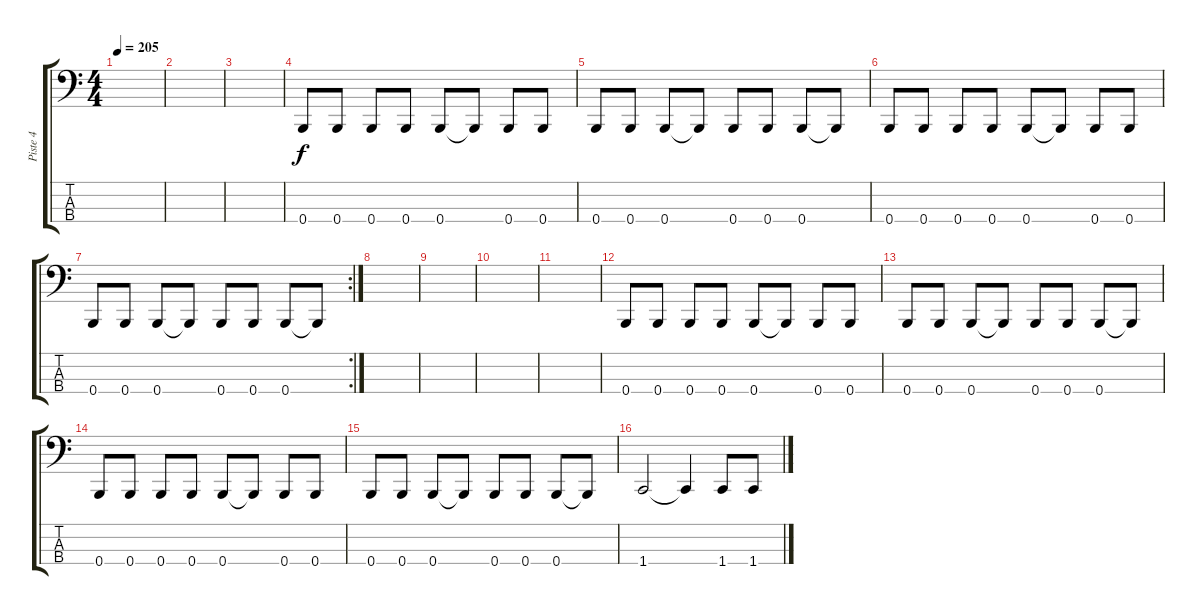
\track ("Piste 4" "Piste 4") {instrument electricbassfinger}
\staff {score tabs}
\tuning (E2 B1 Gb1 B0) {hide}
\ts (4 4)
\tempo 205
\clef f4
\ks c
|
|
|
0.4.8 0.4.8 0.4.8 0.4.8 0.4.8 0.4{t}.8 0.4.8 0.4.8 |
0.4.8 0.4.8 0.4.8 0.4{t}.8 0.4.8 0.4.8 0.4.8 0.4{t}.8 |
0.4.8 0.4.8 0.4.8 0.4.8 0.4.8 0.4{t}.8 0.4.8 0.4.8 |
\rc 2
0.4.8 0.4.8 0.4.8 0.4{t}.8 0.4.8 0.4.8 0.4.8 0.4{t}.8 |
|
|
|
|
0.4.8 0.4.8 0.4.8 0.4.8 0.4.8 0.4{t}.8 0.4.8 0.4.8 |
0.4.8 0.4.8 0.4.8 0.4{t}.8 0.4.8 0.4.8 0.4.8 0.4{t}.8 |
0.4.8 0.4.8 0.4.8 0.4.8 0.4.8 0.4{t}.8 0.4.8 0.4.8 |
0.4.8 0.4.8 0.4.8 0.4{t}.8 0.4.8 0.4.8 0.4.8 0.4{t}.8 |
1.4.2 1.4{t}.4 1.4.8 1.4.8
